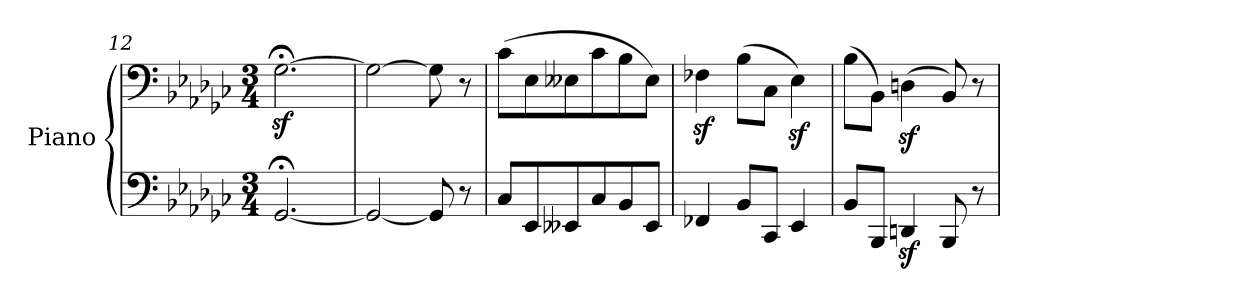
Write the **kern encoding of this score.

**kern	**kern
*part1	*part1
*staff2	*staff1
*I"Piano	*
*I'Pno.	*
!!LO:LB:g=z
*clefF4	*clefF4
*k[b-e-a-d-g-c-]	*k[b-e-a-d-g-c-]
*M3/4	*M3/4
=12	=12
[2.GG-;</	[2.G-z<;<\
=13	=13
2GG-/_	2G-\_
8GG-/]	8G-\]
8r	8r
=14	=14
8C-/L	(>8c-\L
8EE-/	8E-\
8EE--X/	8E--X\
8C-/	8c-\
8BB-/	8B-\
8EE--/J	8E--\J)
=15	=15
4FF-X/	4F-Xz<\
8BB-/L	(>8B-\L
8CC-/J	8C-\J
4EE-/	4E-z<\)
=16	=16
8BB-/L	(>8B-\L
8BBB-/J	8BB-\J)
4DDnz</	(>4Dnz<\
8BBB-/	8BB-/)
8r	8r
=	=
*-	*-
